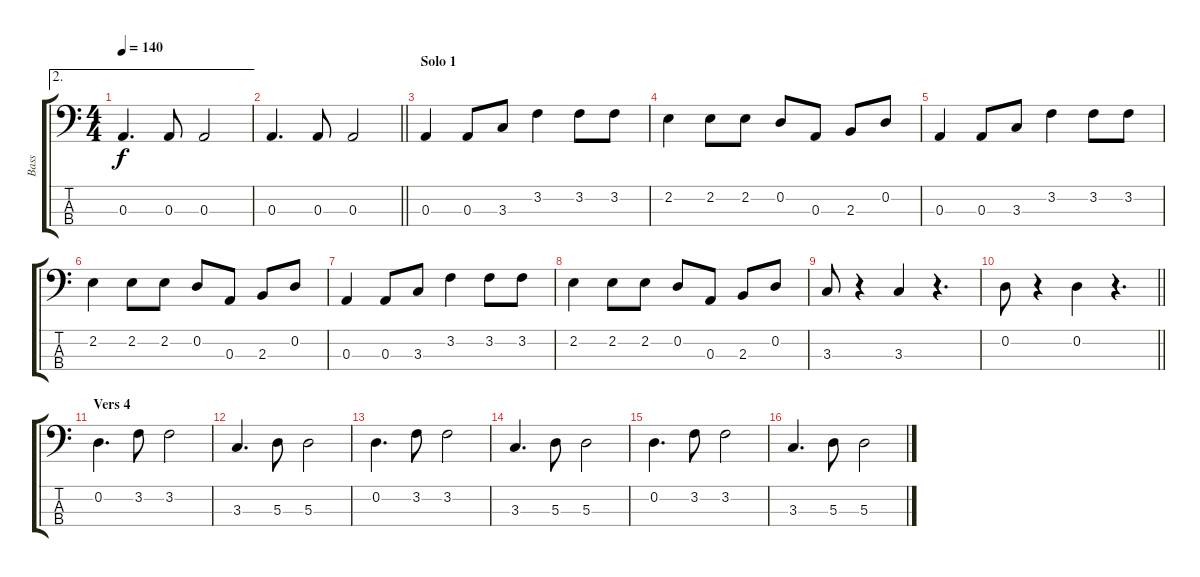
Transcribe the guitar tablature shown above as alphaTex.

\track ("Bass" "Bass") {instrument electricbassfinger}
\staff {score tabs}
\tuning (G2 D2 A1 E1) {hide}
\ae 2
\ts (4 4)
\tempo 140
\clef f4
\ks c
0.3.4{d dy f} 0.3.8 0.3.2 |
\barLineRight lightlight
0.3.4{d} 0.3.8 0.3.2 |
\section ("" "Solo 1")
0.3.4 0.3.8 3.3.8 3.2.4 3.2.8 3.2.8 |
2.2.4 2.2.8 2.2.8 0.2.8 0.3.8 2.3.8 0.2.8 |
0.3.4 0.3.8 3.3.8 3.2.4 3.2.8 3.2.8 |
2.2.4 2.2.8 2.2.8 0.2.8 0.3.8 2.3.8 0.2.8 |
0.3.4 0.3.8 3.3.8 3.2.4 3.2.8 3.2.8 |
2.2.4 2.2.8 2.2.8 0.2.8 0.3.8 2.3.8 0.2.8 |
3.3.8 r.4 3.3.4 r.4{d} |
\barLineRight lightlight
0.2.8 r.4 0.2.4 r.4{d} |
\section ("" "Vers 4")
0.2.4{d} 3.2.8 3.2.2 |
3.3.4{d} 5.3.8 5.3.2 |
0.2.4{d} 3.2.8 3.2.2 |
3.3.4{d} 5.3.8 5.3.2 |
0.2.4{d} 3.2.8 3.2.2 |
3.3.4{d} 5.3.8 5.3.2
